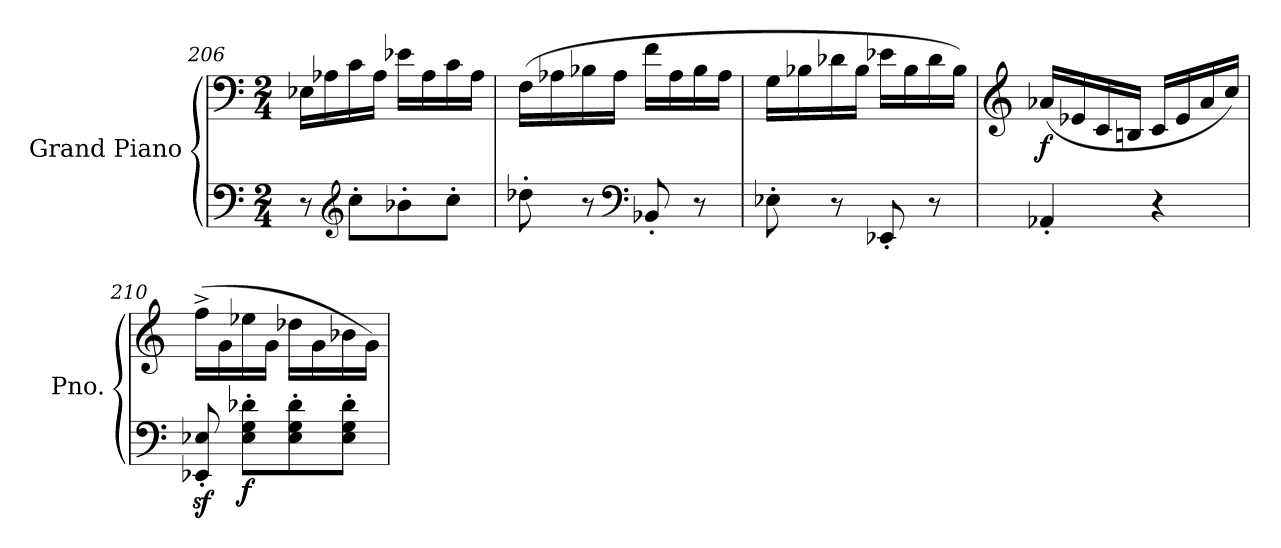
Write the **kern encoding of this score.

**kern	**kern	**dynam
*part1	*part1	*part1
*staff2	*staff1	*staff1/2
*I"Grand Piano	*	*
*I'Pno.	*	*
*clefF4	*clefF4	*
*k[]	*k[]	*
*M2/4	*M2/4	*
=206	=206	=206
8r	16E-X\LL	.
.	16A-X\	.
*clefG2	*	*
8cc'\L	16c\	.
.	16A-\JJ	.
8b-X'\	16e-X\LL	.
.	16A-\	.
8cc'\J	16c\	.
.	16A-\JJ	.
!!LO:LB:g=z
=207	=207	=207
8dd-X'\	(16F\LL	.
.	16A-X\	.
8r	16B-X\	.
.	16A-\JJ	.
*clefF4	*	*
8BB-X'/	16f\LL	.
.	16A-\	.
8r	16B-\	.
.	16A-\JJ	.
=208	=208	=208
8E-X'\	16G\LL	.
.	16B-X\	.
8r	16d-X\	.
.	16B-\JJ	.
8EE-X'/	16e-X\LL	.
.	16B-\	.
8r	16d-\	.
.	16B-\JJ)	.
=209	=209	=209
*	*clefG2	*
!	!	!LO:DY:b
4AA-X'/	(>16a-X/LL	f
.	16e-X/	.
.	16c/	.
.	16Bn/JJ	.
4r	16c/LL	.
.	16e-/	.
.	16a-/	.
.	16cc/JJ)	.
=210	=210	=210
8EE-X/z<' 8E-X/z<'	(16ff^\LL	.
.	16g\	.
!	!	!LO:DY:b=2
8E-\' 8G\' 8d-X\'L	16ee-X\	f
.	16g\JJ	.
8E-\' 8G\' 8d-\'	16dd-X\LL	.
.	16g\	.
8E-\' 8G\' 8d-\'J	16b-X\	.
.	16g\JJ)	.
=	=	=
*-	*-	*-
